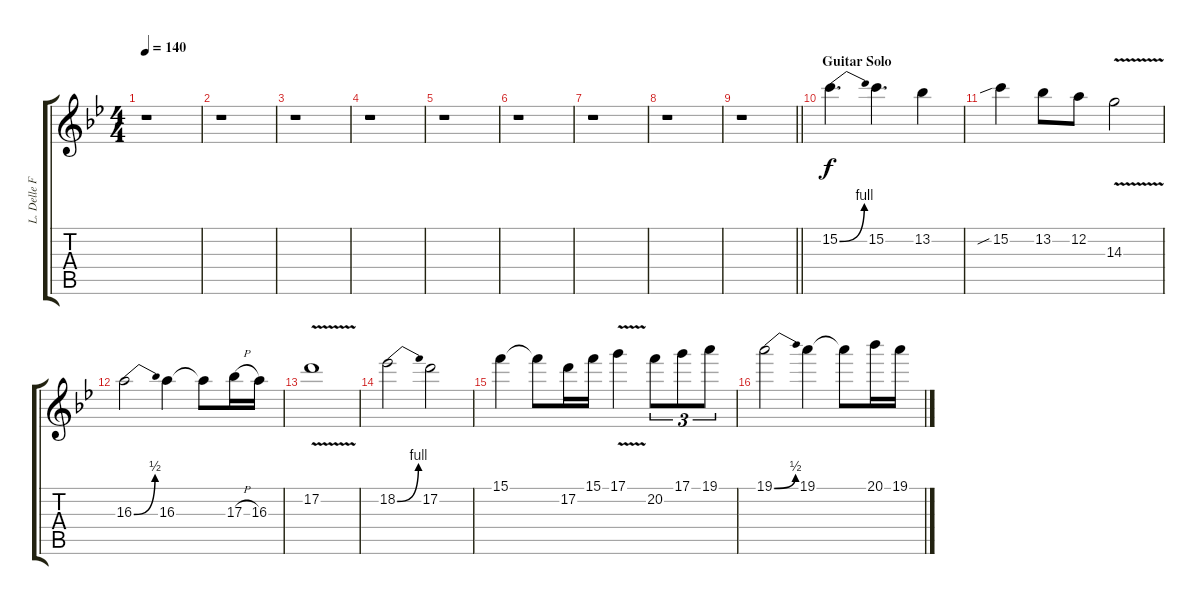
\track ("L. Delle Fave (Guitar Lead L)" "L. Delle F") {instrument overdrivenguitar}
\staff {score tabs}
\tuning (D4 A3 F3 C3 G2 D2) {hide}
\ts (4 4)
\tempo 140
\clef g2
\ks gminor
r.1{dy f} |
r.1 |
r.1 |
r.1 |
r.1 |
r.1 |
r.1 |
r.1 |
\barLineRight lightlight
r.1 |
\section ("" "Guitar Solo")
15.2{be (bend 0 0 60 4)}.4{d} 15.2.4{d} 13.2.4 |
15.2{sib}.4 13.2.8 12.2.8 14.3{v}.2 |
16.3{be (bend 0 0 60 2)}.2 16.3.4 16.3{t}.8 17.3{h}.16 16.3.16 |
17.2{v}.1 |
18.2{be (bend 0 0 60 4)}.2 17.2.2 |
15.1.4 15.1{t}.8 17.2.16 15.1.16 17.1{v}.4 20.2.8{tu (3 2)} 17.1.8{tu (3 2)} 19.1.8{tu (3 2)} |
19.1{be (bend 0 0 60 2)}.2 19.1.4 19.1{t}.8 20.1.16 19.1.16
